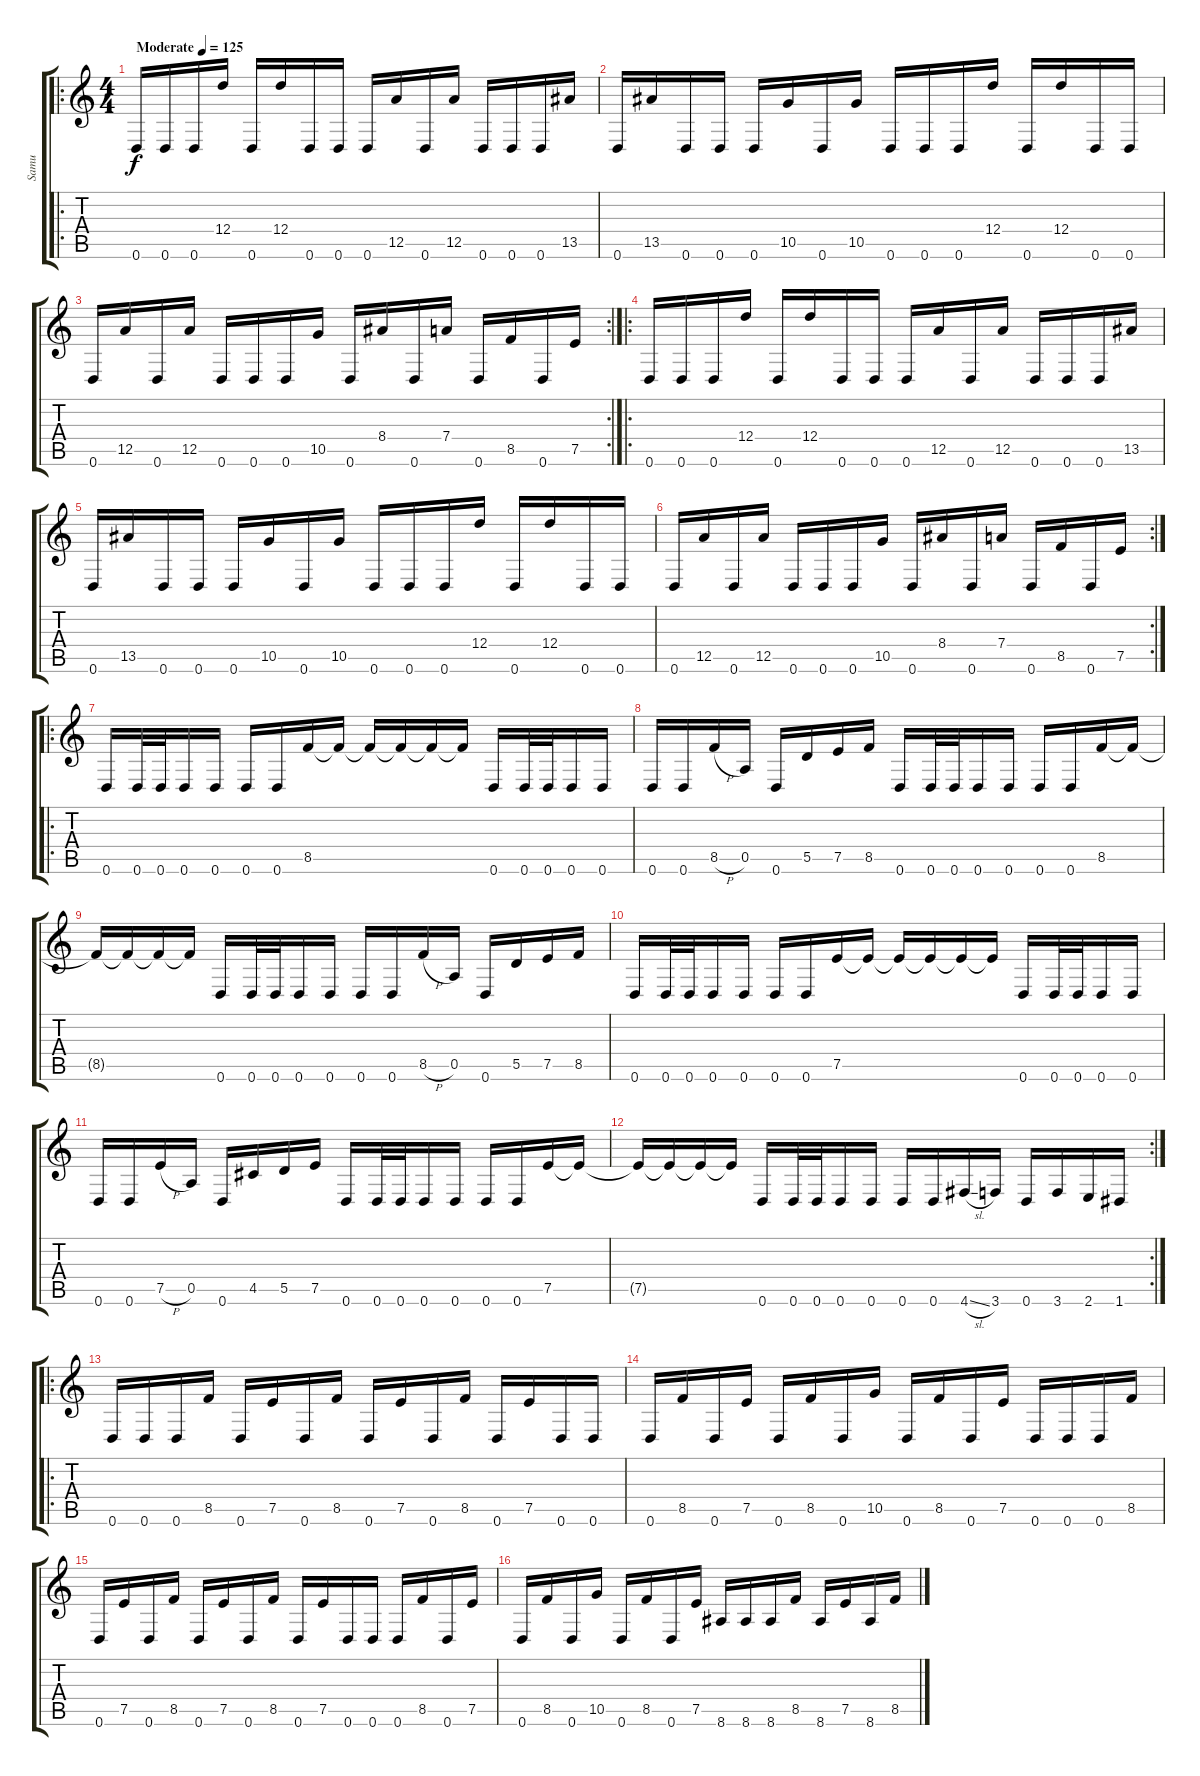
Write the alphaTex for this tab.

\track ("Samu" "Samu") {instrument overdrivenguitar}
\staff {score tabs}
\tuning (E4 B3 G3 D3 A2 D2) {hide}
\ro
\ts (4 4)
\tempo (125 "Moderate")
\clef g2
\ks c
0.6.16{dy f instrument overdrivenguitar} 0.6.16 0.6.16 12.4.16 0.6.16 12.4.16 0.6.16 0.6.16 0.6.16 12.5.16 0.6.16 12.5.16 0.6.16 0.6.16 0.6.16 13.5.16 |
0.6.16 13.5.16 0.6.16 0.6.16 0.6.16 10.5.16 0.6.16 10.5.16 0.6.16 0.6.16 0.6.16 12.4.16 0.6.16 12.4.16 0.6.16 0.6.16 |
\rc 2
0.6.16 12.5.16 0.6.16 12.5.16 0.6.16 0.6.16 0.6.16 10.5.16 0.6.16 8.4.16 0.6.16 7.4.16 0.6.16 8.5.16 0.6.16 7.5.16 |
\ro
0.6.16 0.6.16 0.6.16 12.4.16 0.6.16 12.4.16 0.6.16 0.6.16 0.6.16 12.5.16 0.6.16 12.5.16 0.6.16 0.6.16 0.6.16 13.5.16 |
0.6.16 13.5.16 0.6.16 0.6.16 0.6.16 10.5.16 0.6.16 10.5.16 0.6.16 0.6.16 0.6.16 12.4.16 0.6.16 12.4.16 0.6.16 0.6.16 |
\rc 2
0.6.16 12.5.16 0.6.16 12.5.16 0.6.16 0.6.16 0.6.16 10.5.16 0.6.16 8.4.16 0.6.16 7.4.16 0.6.16 8.5.16 0.6.16 7.5.16 |
\ro
0.6.16 0.6.32 0.6.32 0.6.16 0.6.16 0.6.16 0.6.16 8.5.16 8.5{t}.16 8.5{t}.16 8.5{t}.16 8.5{t}.16 8.5{t}.16 0.6.16 0.6.32 0.6.32 0.6.16 0.6.16 |
0.6.16 0.6.16 8.5{h}.16 0.5.16 0.6.16 5.5.16 7.5.16 8.5.16 0.6.16 0.6.32 0.6.32 0.6.16 0.6.16 0.6.16 0.6.16 8.5.16 8.5{t}.16 |
8.5{t}.16 8.5{t}.16 8.5{t}.16 8.5{t}.16 0.6.16 0.6.32 0.6.32 0.6.16 0.6.16 0.6.16 0.6.16 8.5{h}.16 0.5.16 0.6.16 5.5.16 7.5.16 8.5.16 |
0.6.16 0.6.32 0.6.32 0.6.16 0.6.16 0.6.16 0.6.16 7.5.16 7.5{t}.16 7.5{t}.16 7.5{t}.16 7.5{t}.16 7.5{t}.16 0.6.16 0.6.32 0.6.32 0.6.16 0.6.16 |
0.6.16 0.6.16 7.5{h}.16 0.5.16 0.6.16 4.5.16 5.5.16 7.5.16 0.6.16 0.6.32 0.6.32 0.6.16 0.6.16 0.6.16 0.6.16 7.5.16 7.5{t}.16 |
\rc 2
7.5{t}.16 7.5{t}.16 7.5{t}.16 7.5{t}.16 0.6.16 0.6.32 0.6.32 0.6.16 0.6.16 0.6.16 0.6.16 4.6{sl}.16 3.6.16 0.6.16 3.6.16 2.6.16 1.6.16 |
\ro
0.6.16 0.6.16 0.6.16 8.5.16 0.6.16 7.5.16 0.6.16 8.5.16 0.6.16 7.5.16 0.6.16 8.5.16 0.6.16 7.5.16 0.6.16 0.6.16 |
0.6.16 8.5.16 0.6.16 7.5.16 0.6.16 8.5.16 0.6.16 10.5.16 0.6.16 8.5.16 0.6.16 7.5.16 0.6.16 0.6.16 0.6.16 8.5.16 |
0.6.16 7.5.16 0.6.16 8.5.16 0.6.16 7.5.16 0.6.16 8.5.16 0.6.16 7.5.16 0.6.16 0.6.16 0.6.16 8.5.16 0.6.16 7.5.16 |
0.6.16 8.5.16 0.6.16 10.5.16 0.6.16 8.5.16 0.6.16 7.5.16 8.6.16 8.6.16 8.6.16 8.5.16 8.6.16 7.5.16 8.6.16 8.5.16
